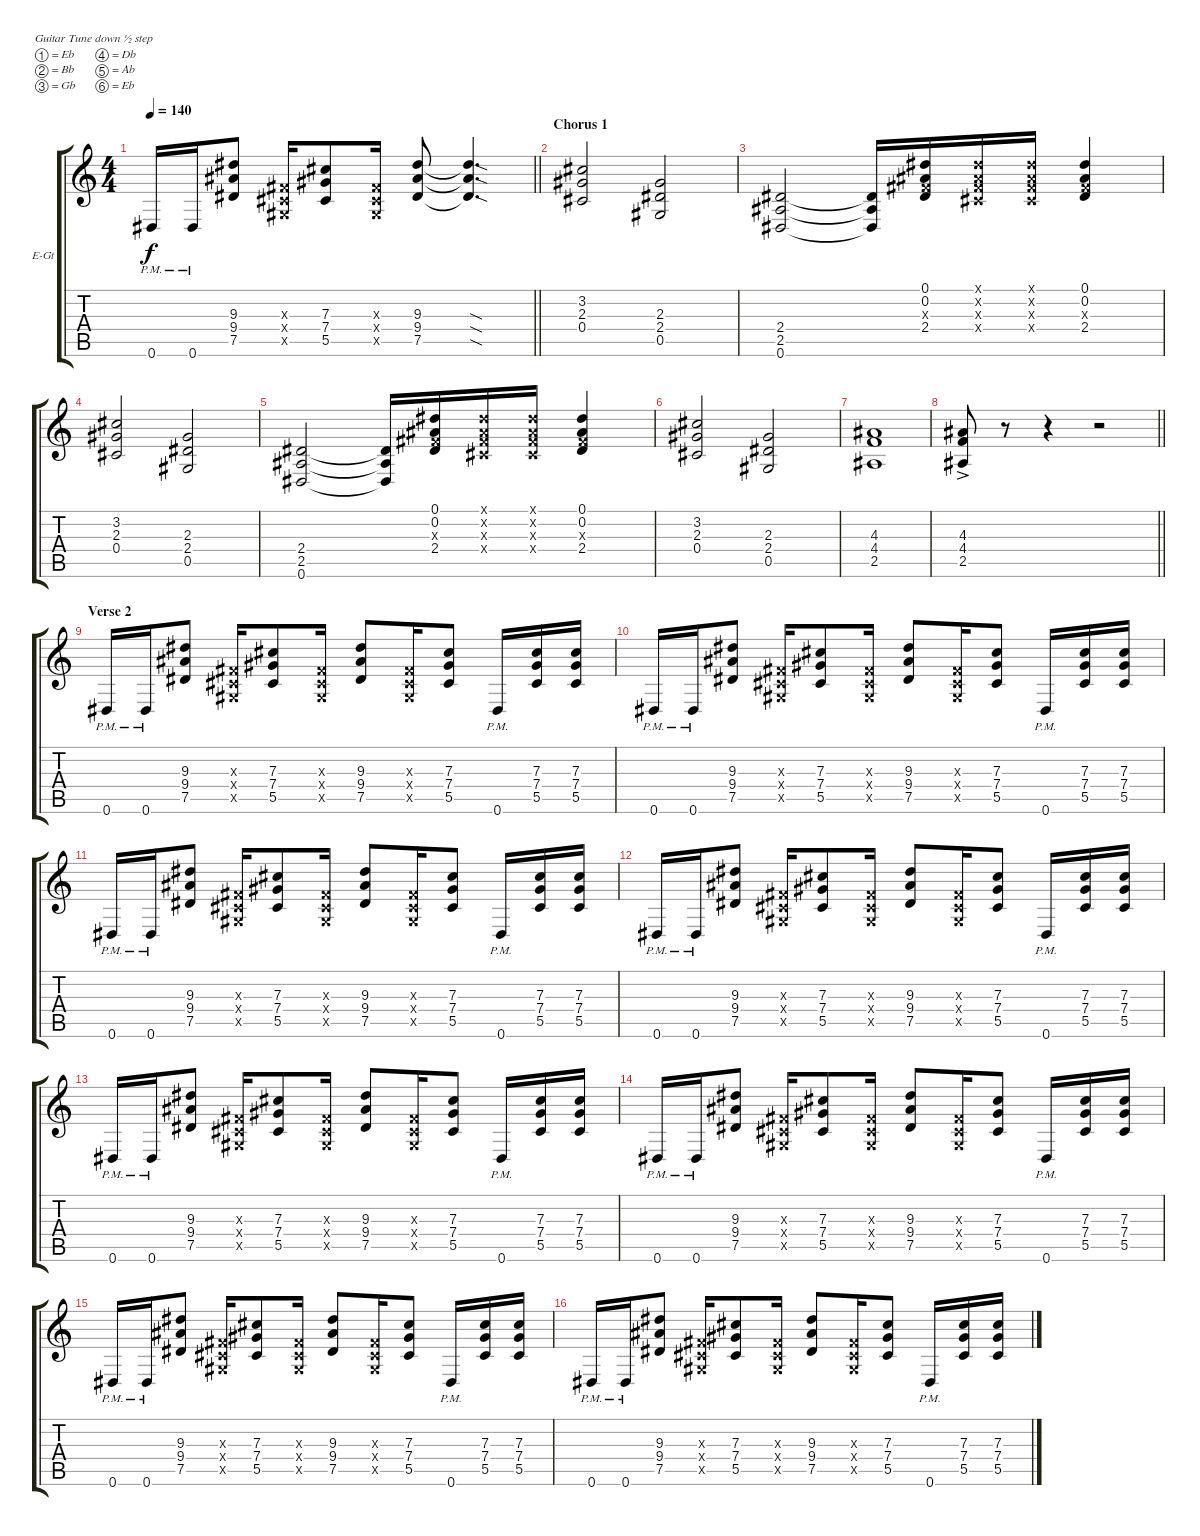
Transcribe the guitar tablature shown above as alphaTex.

\bracketExtendMode groupsimilarinstruments
\firstSystemTrackNameOrientation horizontal
\otherSystemsTrackNameOrientation horizontal
\track ("Rhythm Guitar" "E-Gt") {instrument distortionguitar}
\staff {score tabs}
\tuning (Eb4 Bb3 Gb3 Db3 Ab2 Eb2)
\ts (4 4)
\tempo 140
\clef g2
\barLineRight lightlight
\ks c
0.6{pm}.16{dy f} 0.6{pm}.16 (9.3 9.4 7.5).8 (0.3{x} 0.4{x} 0.5{x}).16 (7.3 7.4 5.5).8 (0.3{x} 0.4{x} 0.5{x}).16 (9.3 9.4 7.5).8 (9.3{sod t} 9.4{sod t} 7.5{sod t}).4{d} |
\section ("" "Chorus 1")
(3.2 2.3 0.4).2 (2.3 2.4 0.5).2 |
(2.4 2.5 0.6).2 (2.4{t} 2.5{t} 0.6{t}).16 (0.1 0.2 0.3{x} 2.4).16 (0.1{x} 0.2{x} 0.3{x} 0.4{x}).16 (0.1{x} 0.2{x} 0.3{x} 0.4{x}).16 (0.1 0.2 0.3{x} 2.4).4 |
(3.2 2.3 0.4).2 (2.3 2.4 0.5).2 |
(2.4 2.5 0.6).2 (2.4{t} 2.5{t} 0.6{t}).16 (0.1 0.2 0.3{x} 2.4).16 (0.1{x} 0.2{x} 0.3{x} 0.4{x}).16 (0.1{x} 0.2{x} 0.3{x} 0.4{x}).16 (0.1 0.2 0.3{x} 2.4).4 |
(3.2 2.3 0.4).2 (2.3 2.4 0.5).2 |
(4.3 4.4 2.5).1 |
\barLineRight lightlight
(4.3 4.4 2.5{ac}).8 r.8 r.4 r.2 |
\section ("" "Verse 2")
0.6{pm}.16 0.6{pm}.16 (9.3 9.4 7.5).8 (0.3{x} 0.4{x} 0.5{x}).16 (7.3 7.4 5.5).8 (0.3{x} 0.4{x} 0.5{x}).16 (9.3 9.4 7.5).8 (0.3{x} 0.4{x} 0.5{x}).16 (7.3 7.4 5.5).8 0.6{pm}.16 (7.3 7.4 5.5).16 (7.3 7.4 5.5).16 |
0.6{pm}.16 0.6{pm}.16 (9.3 9.4 7.5).8 (0.3{x} 0.4{x} 0.5{x}).16 (7.3 7.4 5.5).8 (0.3{x} 0.4{x} 0.5{x}).16 (9.3 9.4 7.5).8 (0.3{x} 0.4{x} 0.5{x}).16 (7.3 7.4 5.5).8 0.6{pm}.16 (7.3 7.4 5.5).16 (7.3 7.4 5.5).16 |
0.6{pm}.16 0.6{pm}.16 (9.3 9.4 7.5).8 (0.3{x} 0.4{x} 0.5{x}).16 (7.3 7.4 5.5).8 (0.3{x} 0.4{x} 0.5{x}).16 (9.3 9.4 7.5).8 (0.3{x} 0.4{x} 0.5{x}).16 (7.3 7.4 5.5).8 0.6{pm}.16 (7.3 7.4 5.5).16 (7.3 7.4 5.5).16 |
0.6{pm}.16 0.6{pm}.16 (9.3 9.4 7.5).8 (0.3{x} 0.4{x} 0.5{x}).16 (7.3 7.4 5.5).8 (0.3{x} 0.4{x} 0.5{x}).16 (9.3 9.4 7.5).8 (0.3{x} 0.4{x} 0.5{x}).16 (7.3 7.4 5.5).8 0.6{pm}.16 (7.3 7.4 5.5).16 (7.3 7.4 5.5).16 |
0.6{pm}.16 0.6{pm}.16 (9.3 9.4 7.5).8 (0.3{x} 0.4{x} 0.5{x}).16 (7.3 7.4 5.5).8 (0.3{x} 0.4{x} 0.5{x}).16 (9.3 9.4 7.5).8 (0.3{x} 0.4{x} 0.5{x}).16 (7.3 7.4 5.5).8 0.6{pm}.16 (7.3 7.4 5.5).16 (7.3 7.4 5.5).16 |
0.6{pm}.16 0.6{pm}.16 (9.3 9.4 7.5).8 (0.3{x} 0.4{x} 0.5{x}).16 (7.3 7.4 5.5).8 (0.3{x} 0.4{x} 0.5{x}).16 (9.3 9.4 7.5).8 (0.3{x} 0.4{x} 0.5{x}).16 (7.3 7.4 5.5).8 0.6{pm}.16 (7.3 7.4 5.5).16 (7.3 7.4 5.5).16 |
0.6{pm}.16 0.6{pm}.16 (9.3 9.4 7.5).8 (0.3{x} 0.4{x} 0.5{x}).16 (7.3 7.4 5.5).8 (0.3{x} 0.4{x} 0.5{x}).16 (9.3 9.4 7.5).8 (0.3{x} 0.4{x} 0.5{x}).16 (7.3 7.4 5.5).8 0.6{pm}.16 (7.3 7.4 5.5).16 (7.3 7.4 5.5).16 |
0.6{pm}.16 0.6{pm}.16 (9.3 9.4 7.5).8 (0.3{x} 0.4{x} 0.5{x}).16 (7.3 7.4 5.5).8 (0.3{x} 0.4{x} 0.5{x}).16 (9.3 9.4 7.5).8 (0.3{x} 0.4{x} 0.5{x}).16 (7.3 7.4 5.5).8 0.6{pm}.16 (7.3 7.4 5.5).16 (7.3 7.4 5.5).16
